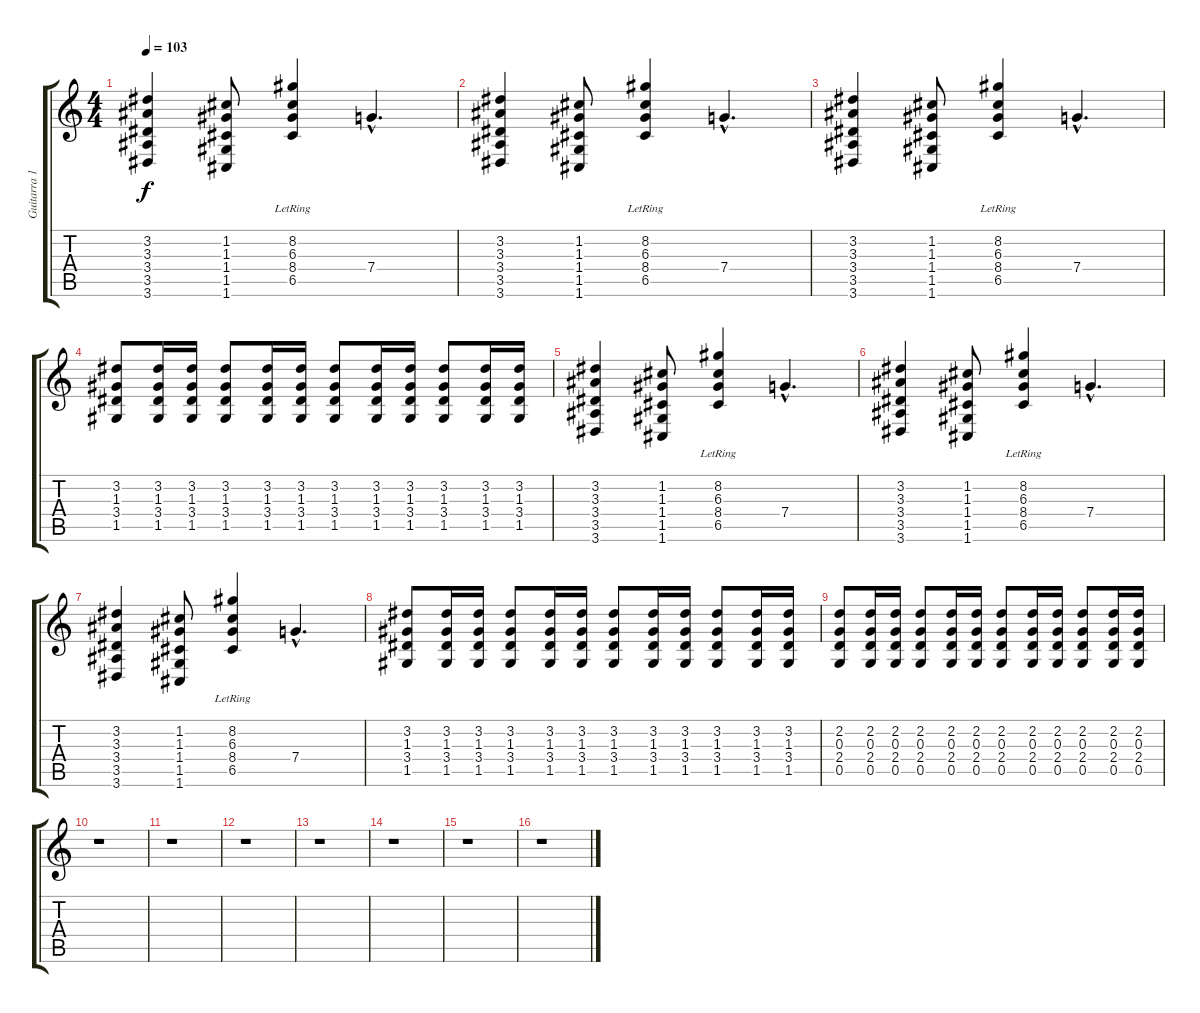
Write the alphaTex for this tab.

\track ("Guitarra 1" "Guitarra 1") {instrument distortionguitar}
\staff {score tabs}
\tuning (E4 C4 G3 C3 G2 C2) {hide}
\ts (4 4)
\tempo 103
\clef g2
\ks c
(3.2 3.3 3.4 3.5 3.6).4{dy f} (1.2 1.3 1.4 1.5 1.6).8 (8.2{lr} 6.3{lr} 8.4 6.5{lr}).4 7.4{hac}.4{d} |
(3.2 3.3 3.4 3.5 3.6).4 (1.2 1.3 1.4 1.5 1.6).8 (8.2{lr} 6.3{lr} 8.4 6.5{lr}).4 7.4{hac}.4{d} |
(3.2 3.3 3.4 3.5 3.6).4 (1.2 1.3 1.4 1.5 1.6).8 (8.2{lr} 6.3{lr} 8.4 6.5{lr}).4 7.4{hac}.4{d} |
(3.2 1.3 3.4 1.5).8 (3.2 1.3 3.4 1.5).16 (3.2 1.3 3.4 1.5).16 (3.2 1.3 3.4 1.5).8 (3.2 1.3 3.4 1.5).16 (3.2 1.3 3.4 1.5).16 (3.2 1.3 3.4 1.5).8 (3.2 1.3 3.4 1.5).16 (3.2 1.3 3.4 1.5).16 (3.2 1.3 3.4 1.5).8 (3.2 1.3 3.4 1.5).16 (3.2 1.3 3.4 1.5).16 |
(3.2 3.3 3.4 3.5 3.6).4 (1.2 1.3 1.4 1.5 1.6).8 (8.2{lr} 6.3{lr} 8.4 6.5{lr}).4 7.4{hac}.4{d} |
(3.2 3.3 3.4 3.5 3.6).4 (1.2 1.3 1.4 1.5 1.6).8 (8.2{lr} 6.3{lr} 8.4 6.5{lr}).4 7.4{hac}.4{d} |
(3.2 3.3 3.4 3.5 3.6).4 (1.2 1.3 1.4 1.5 1.6).8 (8.2{lr} 6.3{lr} 8.4 6.5{lr}).4 7.4{hac}.4{d} |
(3.2 1.3 3.4 1.5).8 (3.2 1.3 3.4 1.5).16 (3.2 1.3 3.4 1.5).16 (3.2 1.3 3.4 1.5).8 (3.2 1.3 3.4 1.5).16 (3.2 1.3 3.4 1.5).16 (3.2 1.3 3.4 1.5).8 (3.2 1.3 3.4 1.5).16 (3.2 1.3 3.4 1.5).16 (3.2 1.3 3.4 1.5).8 (3.2 1.3 3.4 1.5).16 (3.2 1.3 3.4 1.5).16 |
(2.2 0.3 2.4 0.5).8 (2.2 0.3 2.4 0.5).16 (2.2 0.3 2.4 0.5).16 (2.2 0.3 2.4 0.5).8 (2.2 0.3 2.4 0.5).16 (2.2 0.3 2.4 0.5).16 (2.2 0.3 2.4 0.5).8 (2.2 0.3 2.4 0.5).16 (2.2 0.3 2.4 0.5).16 (2.2 0.3 2.4 0.5).8 (2.2 0.3 2.4 0.5).16 (2.2 0.3 2.4 0.5).16 |
r.1 |
r.1 |
r.1 |
r.1 |
r.1 |
r.1 |
r.1
